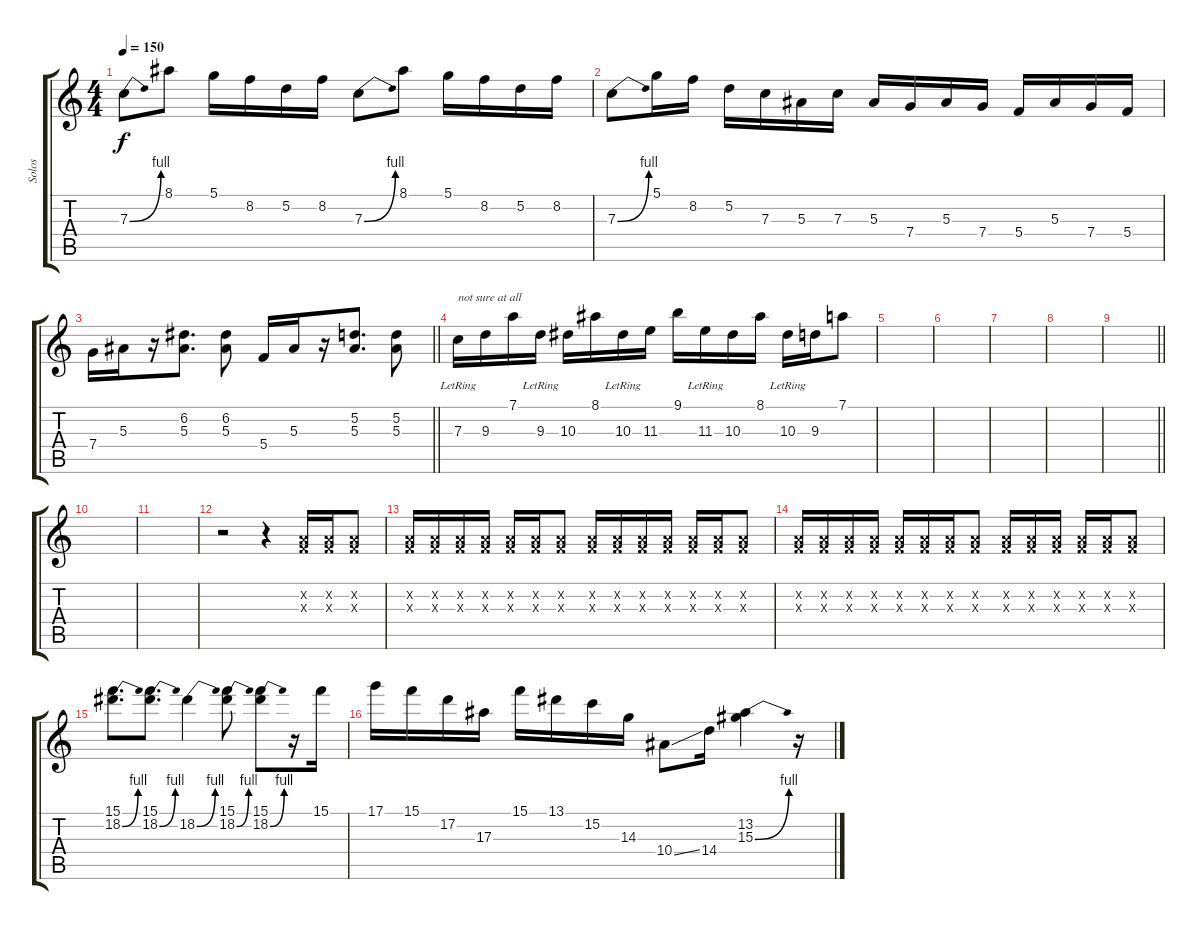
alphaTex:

\track ("Solos" "Solos") {instrument overdrivenguitar}
\staff {score tabs}
\tuning (D4 A3 F3 C3 G2 D2) {hide}
\ts (4 4)
\tempo 150
\clef g2
\ks c
7.3{be (bend 0 0 60 4)}.8{dy f instrument overdrivenguitar} 8.1.8 5.1.16 8.2.16 5.2.16 8.2.16 7.3{be (bend 0 0 60 4)}.8{instrument overdrivenguitar} 8.1.8 5.1.16 8.2.16 5.2.16 8.2.16 |
7.3{be (bend 0 0 60 4)}.8 5.1.16 8.2.16 5.2.16 7.3.16 5.3.16 7.3.16 5.3.16 7.4.16 5.3.16 7.4.16 5.4.16 5.3.16 7.4.16 5.4.16 |
\barLineRight lightlight
7.4.16 5.3.16 r.16 (6.2 5.3).8{d} (6.2 5.3).8 5.4.16 5.3.16 r.16 (5.2 5.3).8{d} (5.2 5.3).8 |
\section ("" "")
7.3{lr}.16{txt "not sure at all"} 9.3.16 7.1.16 9.3{lr}.16 10.3.16 8.1.16 10.3{lr}.16 11.3.16 9.1.16 11.3{lr}.16 10.3.16 8.1.16 10.3{lr}.16 9.3.16 7.1.8 |
|
|
|
|
\barLineRight lightlight
|
|
|
r.2 r.4 (0.2{x} 0.3{x}).16 (0.2{x} 0.3{x}).16 (0.2{x} 0.3{x}).8 |
(0.2{x} 0.3{x}).16 (0.2{x} 0.3{x}).16 (0.2{x} 0.3{x}).16 (0.2{x} 0.3{x}).16 (0.2{x} 0.3{x}).16 (0.2{x} 0.3{x}).16 (0.2{x} 0.3{x}).8 (0.2{x} 0.3{x}).16 (0.2{x} 0.3{x}).16 (0.2{x} 0.3{x}).16 (0.2{x} 0.3{x}).16 (0.2{x} 0.3{x}).16 (0.2{x} 0.3{x}).16 (0.2{x} 0.3{x}).8 |
(0.2{x} 0.3{x}).16 (0.2{x} 0.3{x}).16 (0.2{x} 0.3{x}).16 (0.2{x} 0.3{x}).16 (0.2{x} 0.3{x}).16 (0.2{x} 0.3{x}).16 (0.2{x} 0.3{x}).16 (0.2{x} 0.3{x}).8 (0.2{x} 0.3{x}).16 (0.2{x} 0.3{x}).16 (0.2{x} 0.3{x}).16 (0.2{x} 0.3{x}).16 (0.2{x} 0.3{x}).16 (0.2{x} 0.3{x}).8 |
(15.1 18.2{be (bend 0 0 60 4)}).8{d} (15.1 18.2{be (bend 0 0 60 4)}).8{d} 18.2{be (bend 0 0 60 4)}.4 (15.1 18.2{be (bend 0 0 60 4)}).8 (15.1 18.2{be (bend 0 0 60 4)}).8 r.16 15.1.16 |
17.1.16 15.1.16 17.2.16 17.3.16 15.1.16 13.1.16 15.2.16 14.3.16 10.4{ss}.8 14.4.16 (13.2 15.3{be (bend 0 0 60 4)}).4 r.16
